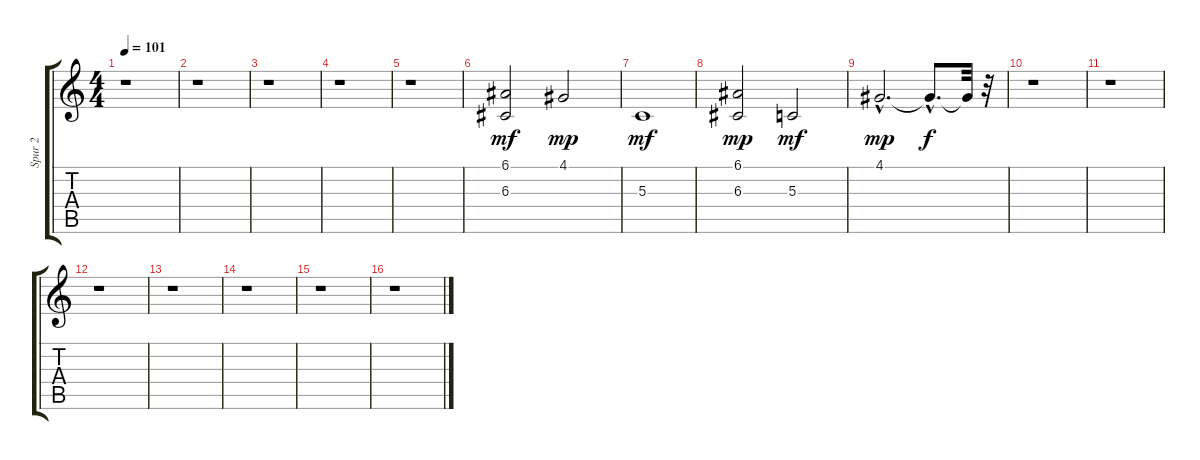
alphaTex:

\track ("Spur 2" "Spur 2") {instrument cello}
\staff {score tabs}
\tuning (E4 B3 G3 D3 A2 E2) {hide}
\ts (4 4)
\tempo 101
\clef g2
\ks c
r.1{dy mf instrument cello} |
r.1 |
r.1 |
r.1 |
r.1 |
(6.1 6.3).2{instrument cello} 4.1.2{dy mp} |
5.3.1{dy mf} |
(6.1 6.3).2{dy mp} 5.3.2{dy mf} |
4.1{hac}.2{d dy mp} 4.1{hac t}.8{d dy f} 4.1{t}.32 r.32 |
r.1 |
r.1 |
r.1 |
r.1 |
r.1 |
r.1 |
r.1
